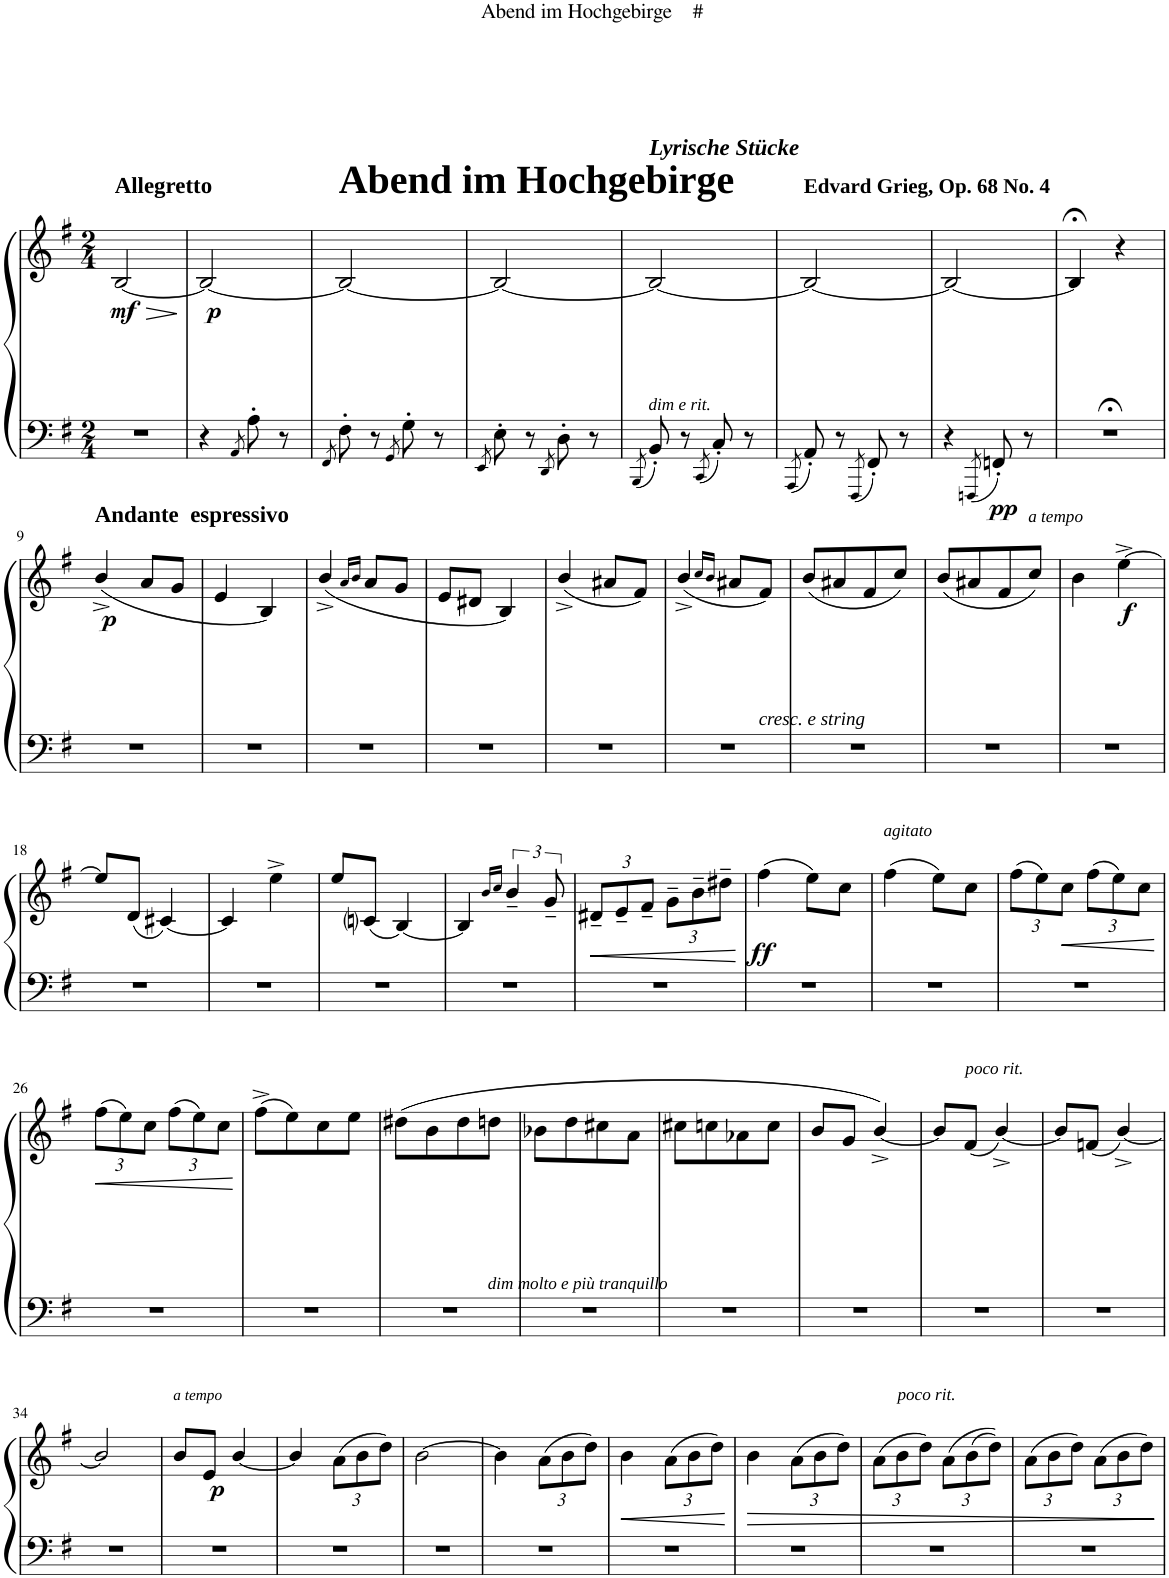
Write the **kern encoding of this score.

**kern	**kern	**dynam
*part1	*part1	*part1
*staff2	*staff1	*staff1/2
*I"Midi_1	*	*
*clefF4	*clefG2	*
*k[f#]	*k[f#]	*
*G:	*G:	*
*M2/4	*M2/4	*
=1	=1	=1
!	!LO:TX:a:B:t=Allegretto	!
!	!	!LO:HP:b
!	!	!LO:DY:n=1:b
2r	[2B/	> mf
.	.	]
=2	=2	=2
!	!	!LO:DY:b
4r	2B/_	p
8qAA/	.	.
8A'\	.	.
8r	.	.
=3	=3	=3
8qFF#/	.	.
!	!LO:TX:a:B:t=Abend im Hochgebirge	!
8F#'\	2B/_	.
8r	.	.
8qGG/	.	.
8G'\	.	.
8r	.	.
=4	=4	=4
8qEE/	.	.
8E'\	2B/_	.
8r	.	.
8qDD/	.	.
8D'\	.	.
8r	.	.
=5	=5	=5
8qBBB/	.	.
!	!LO:TX:b:i:t=dim e rit.	!
!	!LO:TX:a:Bi:t=Lyrische Stücke	!
8BB'/	2B/_	.
8r	.	.
8qCC/	.	.
8C'/	.	.
8r	.	.
=6	=6	=6
8qAAA/	.	.
!	!LO:TX:a:B:t=Edvard Grieg, Op. 68 No. 4	!
8AA'/	2B/_	.
8r	.	.
8qFFF#/	.	.
8FF#'/	.	.
8r	.	.
=7	=7	=7
4r	2B/_	.
8qFFFn/	.	.
!	!	!LO:DY:b=2
8FFn'/	.	pp
8r	.	.
=8	=8	=8
2r;<	4B;</]	.
.	4r	.
!!LO:LB:g=z
=9	=9	=9
!	!LO:TX:a:B:t=Andante  espressivo	!
!	!	!LO:DY:b
2r	(4b^/	p
.	8a/L	.
.	8g/J	.
=10	=10	=10
2r	4e/	.
.	4B/)	.
=11	=11	=11
2r	(4b^/	.
.	16qa/LL	.
.	16qb/JJ	.
.	8a/L	.
.	8g/J	.
=12	=12	=12
2r	8e/L	.
.	8d#X/J	.
.	4B/)	.
=13	=13	=13
2r	(4b^/	.
.	8a#X/L	.
.	8f#/J)	.
=14	=14	=14
2r	(4b^/	.
.	16qcc/LL	.
.	16qb/JJ	.
.	8a#X/L	.
!	!LO:TX:b:i:t=cresc. e string	!
.	8f#/J)	.
=15	=15	=15
2r	(8b/L	.
.	8a#X/	.
.	8f#/	.
.	8cc/J)	.
=16	=16	=16
2r	(8b/L	.
.	8a#X/	.
.	8f#/	.
!	!LO:TX:a:i:t=a tempo	!
.	8cc/J)	.
=17	=17	=17
2r	4b\	.
!	!	!LO:DY:b
.	[4ee^\	f
!!LO:LB:g=z
=18	=18	=18
2r	8ee/L]	.
.	(8d/J	.
.	[4c#X/)	.
=19	=19	=19
2r	4c#/]	.
.	4ee^\	.
=20	=20	=20
2r	8ee/L	.
.	(8cni/J	.
.	[4B/)	.
=21	=21	=21
2r	4B/]	.
.	16qb/LL	.
.	16qcc/JJ	.
.	6b~/	.
.	12g~/	.
=22	=22	=22
*	*Xbrackettup	*
!	!	!LO:HP:b
2r	12d#X~/L	<
.	12e~/	.
.	12f#~/J	.
.	12g~\L	.
.	12b~\	.
.	12dd#X~\J	.
.	.	[
=23	=23	=23
!	!	!LO:DY:b
2r	(4ff#\	ff
.	8ee\L)	.
.	8cc\J	.
=24	=24	=24
!	!LO:TX:a:i:t=agitato	!
2r	(4ff#\	.
.	8ee\L)	.
.	8cc\J	.
=25	=25	=25
2r	(12ff#\L	.
.	12ee\)	.
!	!	!LO:HP:b
.	12cc\J	<
.	(12ff#\L	.
.	12ee\)	.
.	12cc\J	.
.	.	[
!!LO:LB:g=z
=26	=26	=26
!	!	!LO:HP:b
2r	(12ff#\L	<
.	12ee\)	.
.	12cc\J	.
.	(12ff#\L	.
.	12ee\)	.
.	12cc\J	.
.	.	[
=27	=27	=27
2r	(8ff#^\L	.
.	8ee\)	.
.	8cc\	.
.	8ee\J	.
=28	=28	=28
2r	(8dd#X\L	.
.	8b\	.
.	8dd#\	.
!	!LO:TX:b:i:t=dim molto e più tranquillo	!
.	8ddn\J	.
=29	=29	=29
2r	8b-X\L	.
.	8dd\	.
.	8cc#X\	.
.	8a\J	.
=30	=30	=30
2r	8cc#X\L	.
.	8ccn\	.
.	8a-X\	.
.	8cc\J	.
=31	=31	=31
2r	8b/L	.
.	8g/J	.
.	[4b^/)	.
=32	=32	=32
2r	8b/L]	.
!	!LO:TX:a:i:t=poco rit.	!
.	(8f#/J	.
.	[4b^/)	.
=33	=33	=33
2r	8b/L]	.
.	(8fn/J	.
.	[4b^/)	.
!!LO:LB:g=z
=34	=34	=34
2r	2b/]	.
=35	=35	=35
!	!LO:TX:a:i:t=a tempo	!
2r	8b/L	.
!	!	!LO:DY:b
.	8e/J	p
.	[4b/	.
=36	=36	=36
2r	4b/]	.
.	(12a\L	.
.	12b\	.
.	12dd\J)	.
=37	=37	=37
2r	[2b\	.
=38	=38	=38
2r	4b\]	.
.	(12a\L	.
.	12b\	.
.	12dd\J)	.
=39	=39	=39
!	!	!LO:HP:b
2r	4b\	<
.	(12a\L	.
.	12b\	.
.	12dd\J)	.
.	.	[
=40	=40	=40
!	!	!LO:HP:b
2r	4b\	>
.	(12a\L	.
.	12b\	.
.	12dd\J)	.
=41	=41	=41
2r	(12a\L	.
!	!LO:TX:a:i:t=poco rit.	!
.	12b\	.
.	12dd\J)	.
.	(12a\L	.
.	(12b\	.
.	12dd\J))	.
=42	=42	=42
2r	(12a\L	.
.	12b\	.
.	12dd\J)	.
.	(12a\L	.
.	12b\	.
.	12dd\J)	.
.	.	]
=	=	=
*-	*-	*-
